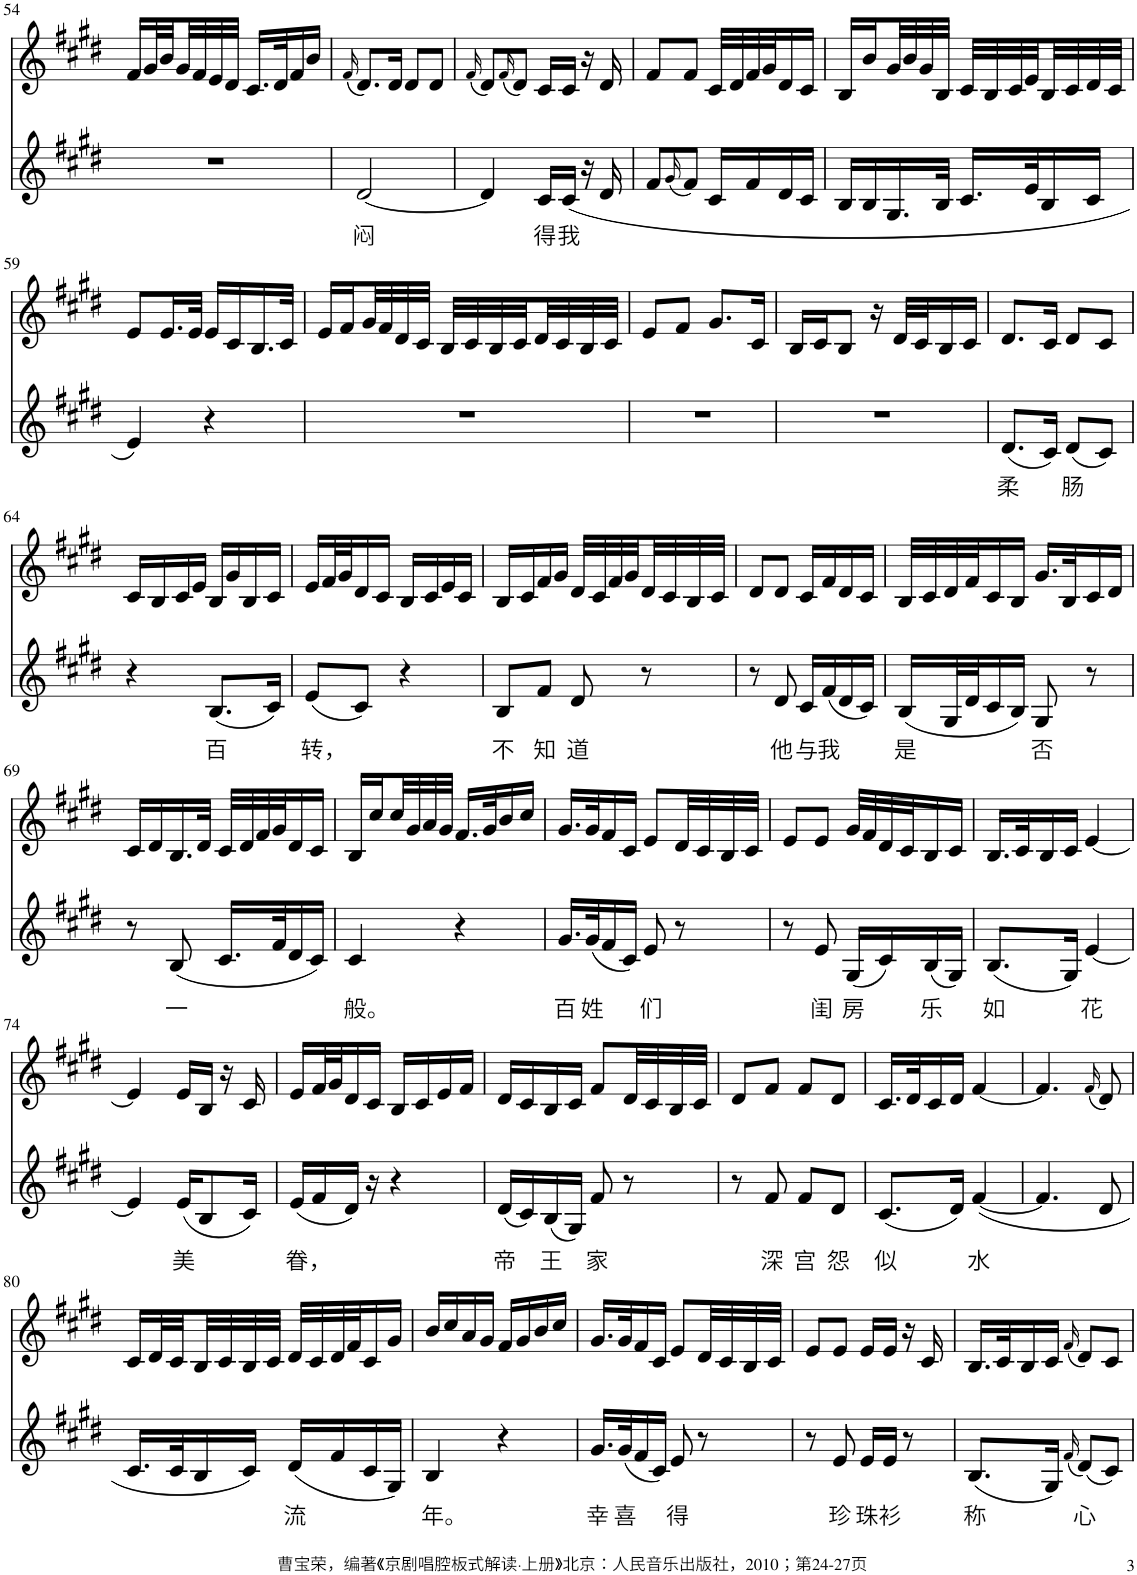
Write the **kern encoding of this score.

**kern	**text	**kern
*part2	*part2	*part1
*staff2	*staff2	*staff1
*I"Piano	*	*I"Piano
*I'Pno	*	*I'Pno
!!LO:PB:g=z
*clefG2	*	*clefG2
*k[f#c#g#d#]	*	*k[f#c#g#d#]
*M2/4	*	*M2/4
=54	=54	=54
2r	.	16f#/LL
.	.	32g#/L
.	.	32b/
.	.	32g#/
.	.	32f#/
.	.	32e/
.	.	32d#/JJJ
.	.	16.c#/LL
.	.	32d#/K
.	.	16f#/
.	.	16b/JJ
=55	=55	=55
.	.	(16qf#/
!	!LO:LY:b	!
[2d#/	闷	8.d#/L)
.	.	16d#/Jk
.	.	8d#/L
.	.	8d#/J
=56	=56	=56
.	.	(16qf#/
4d#/]	.	8d#/L)
.	.	(16qf#/
.	.	8d#/J)
!	!LO:LY:b	!
16c#/LL	得	16c#/LL
!	!LO:LY:b	!
(16c#/JJ	我	16c#/JJ
16r	.	16r
16d#/	.	16d#/
=57	=57	=57
8f#/L	.	8f#/L
(16qg#/	.	.
8f#/J)	.	8f#/J
16c#/LL	.	32c#/LLL
.	.	32d#/
16f#/	.	32f#/
.	.	32g#/J
16d#/	.	16d#/
16c#/JJ	.	16c#/JJ
=58	=58	=58
16B/LL	.	16B/LL
16B/	.	16b/
16.G#/	.	32g#/L
.	.	32b/
.	.	32g#/
32B/JJk	.	32B/JJJ
16.c#/LL	.	32c#/LLL
.	.	32B/
.	.	32c#/
32e/K	.	32e/
16B/	.	32B/
.	.	32c#/
16c#/JJ	.	32d#/
.	.	32c#/JJJ
!!LO:LB:g=z
=59	=59	=59
4e/)	.	8e/L
.	.	16.e/L
.	.	32e/JJk
4r	.	16e/LL
.	.	16c#/
.	.	16.B/
.	.	32c#/JJk
=60	=60	=60
2r	.	16e/LL
.	.	16f#/
.	.	32g#/L
.	.	32f#/
.	.	32d#/
.	.	32c#/JJJ
.	.	32B/LLL
.	.	32c#/
.	.	32B/
.	.	32c#/
.	.	32d#/
.	.	32c#/
.	.	32B/
.	.	32c#/JJJ
=61	=61	=61
2r	.	8e/L
.	.	8f#/J
.	.	8.g#/L
.	.	16c#/Jk
=62	=62	=62
2r	.	16B/LL
.	.	16c#/J
.	.	8B/J
.	.	16r
.	.	32d#/LLL
.	.	32c#/J
.	.	16B/
.	.	16c#/JJ
=63	=63	=63
!	!LO:LY:b	!
(8.d#/L	柔	8.d#/L
16c#/Jk)	.	16c#/Jk
!	!LO:LY:b	!
(8d#/L	肠	8d#/L
8c#/J)	.	8c#/J
!!LO:LB:g=z
=64	=64	=64
4r	.	16c#/LL
.	.	16B/
.	.	16c#/
.	.	16e/JJ
!	!LO:LY:b	!
(8.B/L	百	16B/LL
.	.	16g#/
.	.	16B/
16c#/Jk)	.	16c#/JJ
=65	=65	=65
!	!LO:LY:b	!
(8e/L	转，	16e/LL
.	.	32f#/L
.	.	32g#/J
8c#/J)	.	16d#/
.	.	16c#/JJ
4r	.	16B/LL
.	.	16c#/
.	.	16e/
.	.	16c#/JJ
=66	=66	=66
!	!LO:LY:b	!
8B/L	不	16B/LL
.	.	16c#/
!	!LO:LY:b	!
8f#/J	知	16f#/
.	.	16g#/JJ
!	!LO:LY:b	!
8d#/	道	32d#/LLL
.	.	32c#/
.	.	32f#/
.	.	32g#/
8r	.	32d#/
.	.	32c#/
.	.	32B/
.	.	32c#/JJJ
=67	=67	=67
8r	.	8d#/L
!	!LO:LY:b	!
8d#/	他	8d#/J
!	!LO:LY:b	!
16c#/LL	与	16c#/LL
!	!LO:LY:b	!
(16f#/	我	16f#/
16d#/	.	16d#/
16c#/JJ)	.	16c#/JJ
=68	=68	=68
!	!LO:LY:b	!
(16B/LL	是	32B/LLL
.	.	32c#/
32G#/L	.	32d#/
32d#/J	.	32f#/J
16c#/	.	16c#/
16B/JJ)	.	16B/JJ
!	!LO:LY:b	!
8G#/	否	16.g#/LL
.	.	32B/K
8r	.	16c#/
.	.	16d#/JJ
!!LO:LB:g=z
=69	=69	=69
8r	.	16c#/LL
.	.	16d#/
!	!LO:LY:b	!
(8B/	一	16.B/
.	.	32d#/JJk
16.c#/LL	.	32c#/LLL
.	.	32d#/
.	.	32f#/
32f#/K	.	32g#/J
16d#/	.	16d#/
16c#/JJ)	.	16c#/JJ
=70	=70	=70
!	!LO:LY:b	!
4c#/	般。	16B/LL
.	.	16cc#/
.	.	32cc#/L
.	.	32g#/
.	.	32a/
.	.	32g#/JJJ
4r	.	16.f#/LL
.	.	32g#/K
.	.	16b/
.	.	16cc#/JJ
=71	=71	=71
!	!LO:LY:b	!
16.g#/LL	百	16.g#/LL
!	!LO:LY:b	!
(32g#/K	姓	32g#/K
16f#/	.	16f#/
16c#/JJ)	.	16c#/JJ
!	!LO:LY:b	!
8e/	们	8e/L
8r	.	32d#/LL
.	.	32c#/
.	.	32B/
.	.	32c#/JJJ
=72	=72	=72
8r	.	8e/L
!	!LO:LY:b	!
8e/	闺	8e/J
!	!LO:LY:b	!
(16G#/LL	房	32g#/LLL
.	.	32f#/
16c#/)	.	32d#/
.	.	32c#/J
!	!LO:LY:b	!
(16B/	乐	16B/
16G#/JJ)	.	16c#/JJ
=73	=73	=73
!	!LO:LY:b	!
(8.B/L	如	16.B/LL
.	.	32c#/K
.	.	16B/
16G#/Jk)	.	16c#/JJ
!	!LO:LY:b	!
[4e/	花	[4e/
!!LO:LB:g=z
=74	=74	=74
4e/]	.	4e/]
!	!LO:LY:b	!
(16e/KL	美	16e/LL
8B/	.	16B/JJ
.	.	16r
16c#/Jk)	.	16c#/
=75	=75	=75
!	!LO:LY:b	!
(16e/LL	眷，	16e/LL
16f#/	.	32f#/L
.	.	32g#/J
16d#/JJ)	.	16d#/
16r	.	16c#/JJ
4r	.	16B/LL
.	.	16c#/
.	.	16e/
.	.	16f#/JJ
=76	=76	=76
!	!LO:LY:b	!
(16d#/LL	帝	16d#/LL
16c#/)	.	16c#/
!	!LO:LY:b	!
(16B/	王	16B/
16G#/JJ)	.	16c#/JJ
!	!LO:LY:b	!
8f#/	家	8f#/L
8r	.	32d#/LL
.	.	32c#/
.	.	32B/
.	.	32c#/JJJ
=77	=77	=77
8r	.	8d#/L
!	!LO:LY:b	!
8f#/	深	8f#/J
!	!LO:LY:b	!
8f#/L	宫	8f#/L
!	!LO:LY:b	!
8d#/J	怨	8d#/J
=78	=78	=78
!	!LO:LY:b	!
(8.c#/L	似	16.c#/LL
.	.	32d#/K
.	.	16c#/
16d#/Jk)	.	16d#/JJ
!	!LO:LY:b	!
([4f#/	水	[4f#/
=79	=79	=79
4.f#/]	.	4.f#/]
.	.	(16qf#/
8d#/	.	8d#/)
!!LO:LB:g=z
=80	=80	=80
16.c#/LL	.	16c#/LL
.	.	32d#/L
32c#/K	.	32c#/
16B/	.	32B/
.	.	32c#/
16c#/JJ)	.	32B/
.	.	32c#/JJJ
!	!LO:LY:b	!
(16d#/LL	流	32d#/LLL
.	.	32c#/
16f#/	.	32d#/
.	.	32f#/J
16c#/	.	16c#/
16G#/JJ)	.	16g#/JJ
=81	=81	=81
!	!LO:LY:b	!
4B/	年。	16b/LL
.	.	16cc#/
.	.	16a/
.	.	16g#/JJ
4r	.	16f#/LL
.	.	16g#/
.	.	16b/
.	.	16cc#/JJ
=82	=82	=82
!	!LO:LY:b	!
16.g#/LL	幸	16.g#/LL
!	!LO:LY:b	!
(32g#/K	喜	32g#/K
16f#/	.	16f#/
16c#/JJ)	.	16c#/JJ
!	!LO:LY:b	!
8e/	得	8e/L
8r	.	32d#/LL
.	.	32c#/
.	.	32B/
.	.	32c#/JJJ
=83	=83	=83
8r	.	8e/L
!	!LO:LY:b	!
8e/	珍	8e/J
!	!LO:LY:b	!
16e/LL	珠	16e/LL
!	!LO:LY:b	!
16e/JJ	衫	16e/JJ
8r	.	16r
.	.	16c#/
=84	=84	=84
!	!LO:LY:b	!
(8.B/L	称	16.B/LL
.	.	32c#/K
.	.	16B/
16G#/Jk)	.	16c#/JJ
(16qf#/	.	(16qf#/
!	!LO:LY:b	!
(8d#/L)	心	8d#/L)
8c#/J)	.	8c#/J
=	=	=
*-	*-	*-
